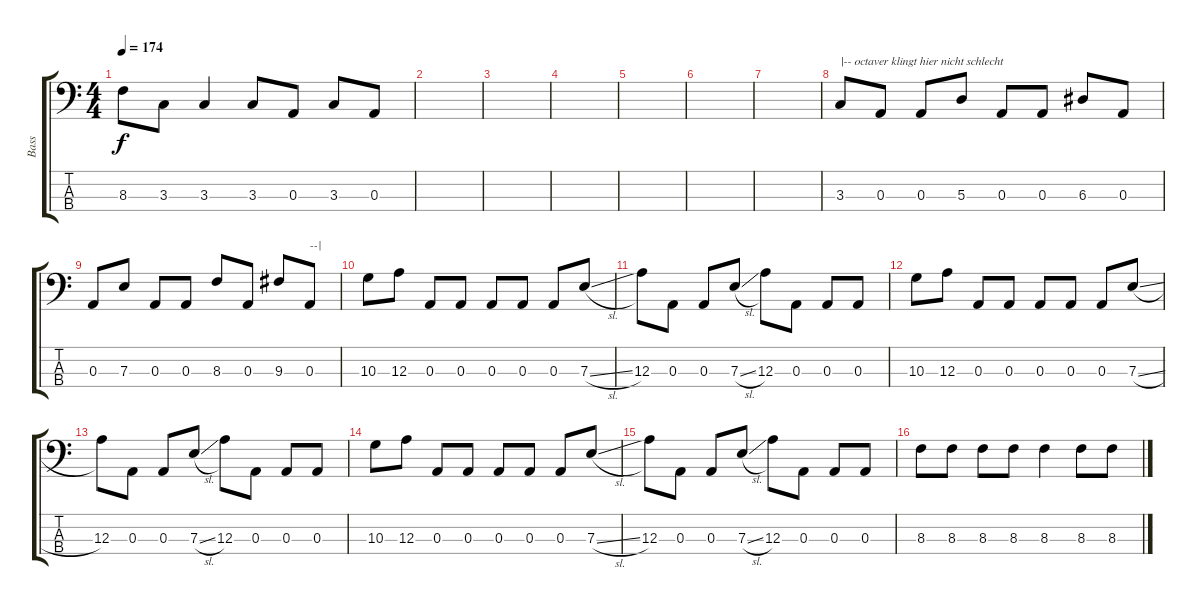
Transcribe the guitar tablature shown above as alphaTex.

\track ("Bass" "Bass") {instrument electricbassfinger}
\staff {score tabs}
\tuning (G2 D2 A1 E1) {hide}
\ts (4 4)
\tempo 174
\clef f4
\ks c
8.3.8{dy f} 3.3.8 3.3.4 3.3.8 0.3.8 3.3.8 0.3.8 |
|
|
|
|
|
|
3.3.8{txt "|-- octaver klingt hier nicht schlecht"} 0.3.8 0.3.8 5.3.8 0.3.8 0.3.8 6.3.8 0.3.8 |
0.3.8 7.3.8 0.3.8 0.3.8 8.3.8 0.3.8 9.3.8 0.3.8{txt "--|"} |
10.3.8 12.3.8 0.3.8 0.3.8 0.3.8 0.3.8 0.3.8 7.3{sl}.8 |
12.3.8 0.3.8 0.3.8 7.3{sl}.8 12.3.8 0.3.8 0.3.8 0.3.8 |
10.3.8 12.3.8 0.3.8 0.3.8 0.3.8 0.3.8 0.3.8 7.3{sl}.8 |
12.3.8 0.3.8 0.3.8 7.3{sl}.8 12.3.8 0.3.8 0.3.8 0.3.8 |
10.3.8 12.3.8 0.3.8 0.3.8 0.3.8 0.3.8 0.3.8 7.3{sl}.8 |
12.3.8 0.3.8 0.3.8 7.3{sl}.8 12.3.8 0.3.8 0.3.8 0.3.8 |
8.3.8 8.3.8 8.3.8 8.3.8 8.3.4 8.3.8 8.3.8
